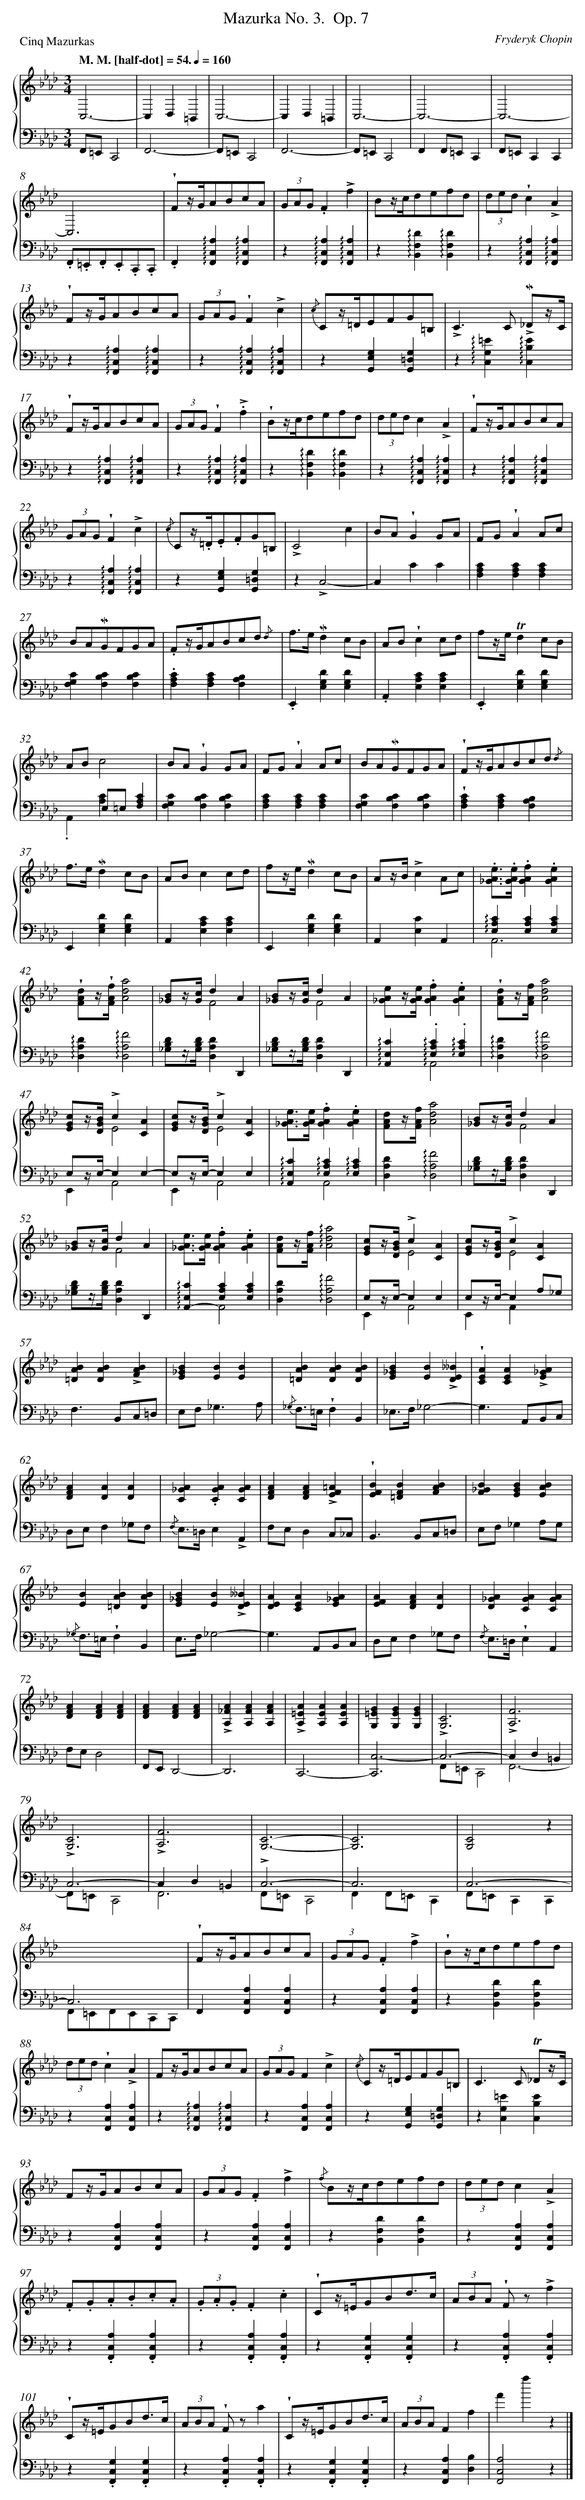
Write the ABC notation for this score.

X:1
T: Mazurka No. 3.	 Op. 7
C: Fryderyk Chopin
L: 1/4
M: 3/4
P: Cinq Mazurkas
Q: "M. M. [half-dot] = 54." 1/4=160
%%staves {1 2}
V: 1 clef=treble
V: 2 clef=bass
K: Ab
[V:1] C,3- |
[V:2] F,,/=E,,/C,,2 |
[V:1] C,D,=B,, |
[V:2] F,,3- |
[V:1] C,3- |
[V:2] F,,/=E,,/C,,2 |
[V:1] C,D,=B,, |
[V:2] F,,3- |
[V:1] C,3- |
[V:2] F,,/=E,,/C,,2 |
[V:1] C,3- |
[V:2] F,,F,,/=E,,/C,, |
[V:1] C,3- |
[V:2] F,,/=E,,/C,,C,, |
[V:1] C,3 |
[V:2] .F,,/.=E,,/.F,,/.E,,/.C,,/.C,,/ |
[V:1] !wedge!F/z//G//A/B/c/A/ |
[V:2] .F,,!arpeggio![A,C,F,,]!arpeggio![A,C,F,,] |
[V:1] (3G/A/G/.F!accent!f |
[V:2] z!arpeggio![A,C,F,,]!arpeggio![A,C,F,,] |
[V:1] B/z//c//d/e/f/d/ |
[V:2] z!arpeggio![DF,B,,]!arpeggio![DF,B,,] |
[V:1] (3d/e/d/!wedge!c!accent!A |
[V:2] z!arpeggio![A,C,F,,]!arpeggio![A,C,F,,] |
[V:1] !wedge!F/z//G//A/B/c/A/ |
[V:2] z!arpeggio![A,C,F,,]!arpeggio![A,C,F,,] |
[V:1] (3G/A/G/!wedge!F!accent!c |
[V:2] z!arpeggio![A,C,F,,]!arpeggio![A,C,F,,] |
[V:1] {/c} C/z//=D//E/F/G/=B,/ |
[V:2] z[G,E,G,,][G,=D,G,,] |
[V:1] !accent!C>C !accent!!mordent!_D/z//C// |
[V:2] z!arpeggio![=EG,C,]!arpeggio![EB,C,] |
[V:1] !wedge!F/z//G//A/B/c/A/ |
[V:2] z!arpeggio![A,C,F,,]!arpeggio![A,C,F,,] |
[V:1] (3G/A/G/!wedge!F.!accent!f |
[V:2] z!arpeggio![A,C,F,,]!arpeggio![A,C,F,,] |
[V:1] !wedge!B/z//c//d/e/f/d/ |
[V:2] z!arpeggio![DF,B,,]!arpeggio![DF,B,,] |
[V:1] (3d/e/d/c!accent!A |
[V:2] z!arpeggio![A,C,F,,]!arpeggio![A,C,F,,] |
[V:1] !wedge!F/z//G//A/B/c/A/ |
[V:2] z!arpeggio![A,C,F,,]!arpeggio![A,C,F,,] |
[V:1] (3G/A/G/!wedge!F!accent!c |
[V:2] z!arpeggio![A,C,F,,]!arpeggio![A,C,F,,] |
[V:1] {/c} C/z//.=D//.E/.F/G/=B,/ |
[V:2] z[G,E,G,,][G,=D,G,,] |
[V:1] !accent!C2c |
[V:2] z!accent!C,2- |
[V:1] B/A/!wedge!GG/A/ |
[V:2] C,CC |
[V:1] F/G/!wedge!AA/c/ |
[V:2] [CA,F,][CA,F,][CA,F,] |
[V:1] B/A/!mordent!G/F/G/A/ |
[V:2] [CG,F,][CB,F,][CB,F,] |
[V:1] .F/z//G//A/B/c/d/ {/d} |
[V:2] .[CA,F,][CA,F,][B,A,F,] |
[V:1] f/>e/!mordent!dc/B/ |
[V:2] .E,,[DG,E,][DG,E,] |
[V:1] A/B/!wedge!cc/d/ |
[V:2] .A,,[CA,E,][CA,E,] |
[V:1] f/z//e//!trill!dc/B/ |
[V:2] .E,,[DG,E,][DG,E,] |
[V:1] A/B/c2 |
[V:2] xE,/=E,/[CA,F,] & .A,,[CA,]x |
[V:1] B/A/!wedge!GG/A/ |
[V:2] [CG,F,][CB,F,][CB,F,] |
[V:1] F/G/!wedge!AA/c/ |
[V:2] [CA,F,][CA,F,][CA,F,] |
[V:1] B/A/!mordent!G/F/G/A/ |
[V:2] [CG,F,][CB,F,][CB,F,] |
[V:1] !wedge!F/z//G//A/B/c/d/ {/d} |
[V:2] !wedge![CA,F,][CA,F,][B,A,F,] |
[V:1] f/>e/!mordent!dc/B/ |
[V:2] E,,[DG,E,][DG,E,] |
[V:1] A/B/cc/d/ |
[V:2] A,,[CA,E,][CA,E,] |
[V:1] f/z//e//!mordent!dc/B/ |
[V:2] E,,[DG,E,][DG,E,] |
[V:1] A/z//B//!accent!cA/c/ |
[V:2] A,,[CE,]A,, |
[V:1] .[e/A/_G/]>.[e/A/G/].[fAG].[eAG] |
[V:2] !arpeggio![CA,E,][CA,E,][CA,E,] & A,,3 |
[V:1] !wedge![d/A/F/]z//!wedge![f//A//F//][a2d2A2] |
[V:2] !arpeggio![DA,D,]!arpeggio![F2A,2D,2] |
[V:1] [B/_G/]z//[c//G//]dA & xF2 |
[V:2] [D/B,/_G,/]z//[D//B,//G,//][DA,D,]D,, |
[V:1] [B/_G/]z//[c//G//]dA & xF2 |
[V:2] [D/B,/_G,/]z//[D//B,//G,//][DA,D,]D,, |
[V:1] [e/A/_G/]z//[e//A//G//].[fAG].[eAG] |
[V:2] !arpeggio![CE,A,,].!arpeggio![CA,E,].!arpeggio![CA,E,] & x!arpeggio!A,,2 |
[V:1] !wedge![d/A/F/]z//[f//A//F//][a2d2A2] |
[V:2] !arpeggio![DA,D,]!arpeggio![F2A,2D,2] |
[V:1] [c/G/E/]z//[B//G//D//]!accent!c[AC] & xE2 |
[V:2] E,/z//E,//-E,E,- & E,,A,,2 |
[V:1] [c/G/E/]z//[B//G//D//]!accent!c[AC] & xE2 |
[V:2] E,/z//E,//-E,E, & E,,A,,2 |
[V:1] [e/A/_G/]>[e/A/G/].[fAG].[eAG] |
[V:2] !arpeggio![CE,A,,]!arpeggio![CA,E,]!arpeggio![CA,E,] & xA,,2 |
[V:1] [d/A/F/]z//[f//A//F//][a2d2A2] |
[V:2] [DA,D,]!arpeggio![F2A,2D,2] |
[V:1] [B/_G/]z//[c//G//]dA & xF2 |
[V:2] [D/B,/_G,/]z//[D//B,//G,//][DA,D,]D,, |
[V:1] [B/_G/]z//[c//G//]dA & xF2 |
[V:2] [D/B,/_G,/]z//[D//B,//G,//][DA,D,]D,, |
[V:1] [e/A/_G/]>[e/A/G/].[fAG].[eAG] |
[V:2] !arpeggio![CE,A,,-][CA,E,][CA,E,] & xA,,2 |
[V:1] [d/A/F/]z//[f//A//F//]!arpeggio![a2d2A2] |
[V:2] [DA,D,]!arpeggio![F2A,2D,2] |
[V:1] [c/G/E/]z//[B//G//D//]!accent!c[AC] & xE2 |
[V:2] E,/z//E,//-E,E, & E,,A,,2 |
[V:1] [c/G/E/]z//[B//G//D//]!accent!c[AC] & xE2 |
[V:2] E,/z//E,//-E,A,/_G,/ & E,,A,,x |
[V:1] [BA=D][BAD]!accent![BAF] |
[V:2] F,>B,,C,/=D,/ |
[V:1] [B_GE][BE][BE] |
[V:2] E,/F,<_G,A,/ |
[V:1] [BA=D][BAD][BAD] |
[V:2] {/_G,} F,/>=E,/!wedge!F,B,, |
[V:1] [B_GE][BE]!accent![__BED] |
[V:2] _E,/>F,/_G,2- |
[V:1] !wedge![AEC][AEC]!accent![A_GE] |
[V:2] G,>A,,B,,/C,/ |
[V:1] [AFD][AD][AD] |
[V:2] D,/E,/F,_G,/F,/ |
[V:1] [A_GC].[AGC][AGC] |
[V:2] {/F,} E,/>=D,/E,!accent!A,, |
[V:1] [AFD][AFD]!accent![=AFE] |
[V:2] F,/E,/D,C,/_C,/ |
[V:1] !wedge![BFE][BF=D][BAF] |
[V:2] B,,>B,,C,/=D,/ |
[V:1] [B_GF][BGE][BAE] |
[V:2] E,/F,/_G,A,/G,/ |
[V:1] [BE][BA=D][BAD] |
[V:2] {/_G,} F,/>=E,/!wedge!F,B,, |
[V:1] [B_GE][BE]!accent![__BED] |
[V:2] E,/>F,/_G,2- |
[V:1] [AED][AEC][A_GE] |
[V:2] G,>A,,B,,/C,/ |
[V:1] [AFE][AFD][AD] |
[V:2] D,/E,/F,_G,/F,/ |
[V:1] [A_GD][AGC][AGC] |
[V:2] {/F,} E,/>=D,/!wedge!E,A,, |
[V:1] [AFD][AFD][AFD] |
[V:2] F,/E,/D,2 |
[V:1] [AFD][AFD][AFD] |
[V:2] F,,/E,,/D,,2- |
[V:1] !accent![A_FA,][AFA,][AFA,] |
[V:2] D,,3 |
[V:1] !accent![A=EA,][AEA,][AEA,] |
[V:2] C,,3- |
[V:1] [G=EG,][GEG,][GEG,] |
[V:2] [C,3-C,,3] |
[V:1] !accent![C3G,3] |
[V:2] C,3- & F,,/=E,,/C,,2 |
[V:1] !accent![F3A,3] |
[V:2] C,D,=B,, & F,,3- |
[V:1] !accent![C3G,3] |
[V:2] C,3- & F,,/=E,,/C,,2 |
[V:1] !accent![F3A,3] |
[V:2] C,D,=B,, & F,,3 |
[V:1] !accent![C3G,3]- |
[V:2] C,3- & F,,/=E,,/C,,2 |
[V:1] [C3G,3] |
[V:2] C,3 & F,,F,,/=E,,/C,, |
[V:1] [C2G,2]z |
[V:2] C,3- & F,,/=E,,/C,,C,, |
[V:1] x3 |
[V:2] C,3 & F,,/=E,,/F,,/E,,/C,,/C,,/ |
[V:1] !wedge!F/z//G//A/B/c/A/ |
[V:2] F,,[A,C,F,,][A,C,F,,] |
[V:1] (3G/A/G/.F!accent!f |
[V:2] z[A,C,F,,][A,C,F,,] |
[V:1] !wedge!B/z//c//d/e/f/d/ |
[V:2] z[DF,B,,][DF,B,,] |
[V:1] (3d/e/d/!wedge!c!accent!A |
[V:2] z[A,C,F,,][A,C,F,,] |
[V:1] F/z//G//A/B/c/A/ |
[V:2] z!arpeggio![A,C,F,,]!arpeggio![A,C,F,,] |
[V:1] (3G/A/G/F!accent!c |
[V:2] z[A,C,F,,][A,C,F,,] |
[V:1] {/c} C/z//=D//E/F/G/=B,/ |
[V:2] z[G,E,G,,][G,=D,G,,] |
[V:1] C>C !trill!_D/z//C// |
[V:2] z[=EG,C,][EB,C,] |
[V:1] F/z//G//A/B/c/A/ |
[V:2] z[A,C,F,,][A,C,F,,] |
[V:1] (3G/A/G/.F!accent!f |
[V:2] z[A,C,F,,][A,C,F,,] |
[V:1] {/f} B/z//c//d/e/f/d/ |
[V:2] z[DF,B,,][DF,B,,] |
[V:1] (3d/e/d/c!accent!A |
[V:2] z[A,C,F,,][A,C,F,,] |
[V:1] .F/.G/.A/.B/.c/.A/ |
[V:2] z.[A,C,F,,].[A,C,F,,] |
[V:1] (3.G/.A/.G/.F.c |
[V:2] z.[A,C,F,,].[A,C,F,,] |
[V:1] !wedge!C/z//=E//G/B/d3//c// |
[V:2] z.[G,C,F,,].[G,C,F,,] |
[V:1] (3A/B/A/ !wedge!F/ z/!accent!f |
[V:2] z.[A,C,F,,].[A,C,F,,] |
[V:1] !wedge!C/z//=E//G/B/d3//c// |
[V:2] z.[G,C,F,,].[G,C,F,,] |
[V:1] (3A/B/A/ !wedge!F/ z/a |
[V:2] z.[A,C,F,,].[A,C,F,,] |
[V:1] !wedge!C/z//=E//G/B/d3//c// |
[V:2] z.[G,C,F,,].[G,C,F,,] |
[V:1] (3A/B/A/Ff |
[V:2] z[A,C,F,,][B,D,] |
[V:1] f'f''z |]
[V:2] [A,2C,2F,,2]z |]
